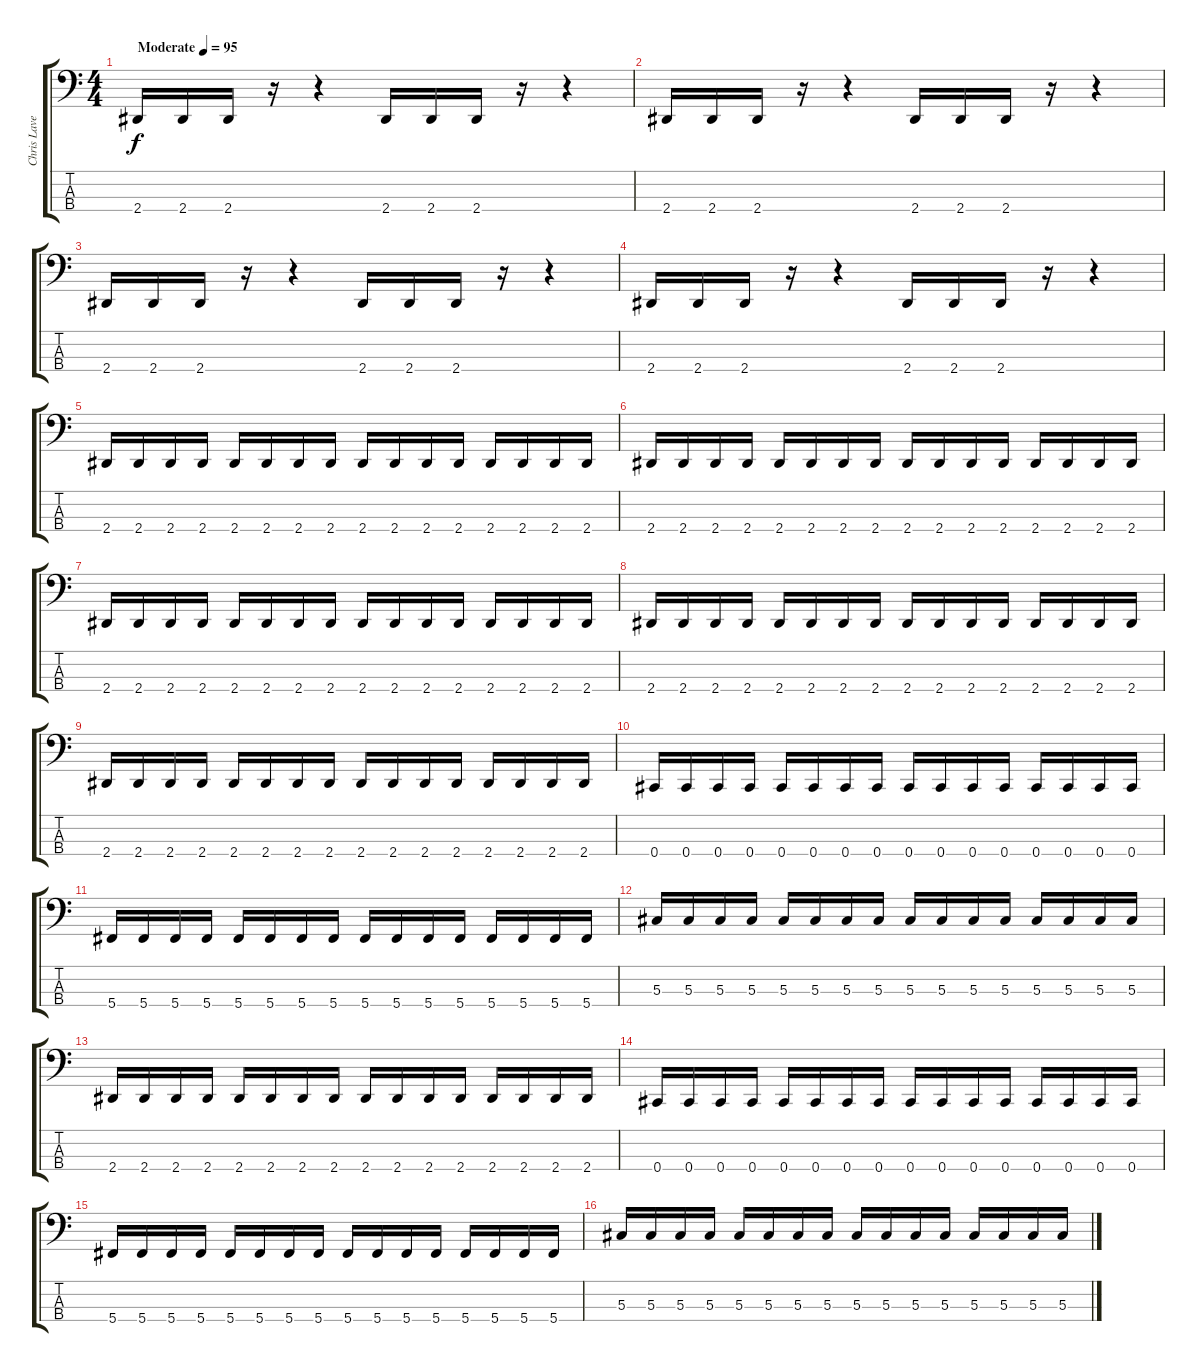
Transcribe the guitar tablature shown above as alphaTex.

\track ("Chris Lavery (Bass)" "Chris Lave") {instrument electricbasspick}
\staff {score tabs}
\tuning (Gb2 Db2 Ab1 Db1) {hide}
\ts (4 4)
\tempo (95 "Moderate")
\clef f4
\ks c
2.4.16{dy f instrument electricbasspick} 2.4.16 2.4.16 r.16 r.4 2.4.16 2.4.16 2.4.16 r.16 r.4 |
2.4.16 2.4.16 2.4.16 r.16 r.4 2.4.16 2.4.16 2.4.16 r.16 r.4 |
2.4.16 2.4.16 2.4.16 r.16 r.4 2.4.16 2.4.16 2.4.16 r.16 r.4 |
2.4.16 2.4.16 2.4.16 r.16 r.4 2.4.16 2.4.16 2.4.16 r.16 r.4 |
2.4.16 2.4.16 2.4.16 2.4.16 2.4.16 2.4.16 2.4.16 2.4.16 2.4.16 2.4.16 2.4.16 2.4.16 2.4.16 2.4.16 2.4.16 2.4.16 |
2.4.16 2.4.16 2.4.16 2.4.16 2.4.16 2.4.16 2.4.16 2.4.16 2.4.16 2.4.16 2.4.16 2.4.16 2.4.16 2.4.16 2.4.16 2.4.16 |
2.4.16 2.4.16 2.4.16 2.4.16 2.4.16 2.4.16 2.4.16 2.4.16 2.4.16 2.4.16 2.4.16 2.4.16 2.4.16 2.4.16 2.4.16 2.4.16 |
2.4.16 2.4.16 2.4.16 2.4.16 2.4.16 2.4.16 2.4.16 2.4.16 2.4.16 2.4.16 2.4.16 2.4.16 2.4.16 2.4.16 2.4.16 2.4.16 |
2.4.16 2.4.16 2.4.16 2.4.16 2.4.16 2.4.16 2.4.16 2.4.16 2.4.16 2.4.16 2.4.16 2.4.16 2.4.16 2.4.16 2.4.16 2.4.16 |
0.4.16 0.4.16 0.4.16 0.4.16 0.4.16 0.4.16 0.4.16 0.4.16 0.4.16 0.4.16 0.4.16 0.4.16 0.4.16 0.4.16 0.4.16 0.4.16 |
5.4.16 5.4.16 5.4.16 5.4.16 5.4.16 5.4.16 5.4.16 5.4.16 5.4.16 5.4.16 5.4.16 5.4.16 5.4.16 5.4.16 5.4.16 5.4.16 |
5.3.16 5.3.16 5.3.16 5.3.16 5.3.16 5.3.16 5.3.16 5.3.16 5.3.16 5.3.16 5.3.16 5.3.16 5.3.16 5.3.16 5.3.16 5.3.16 |
2.4.16 2.4.16 2.4.16 2.4.16 2.4.16 2.4.16 2.4.16 2.4.16 2.4.16 2.4.16 2.4.16 2.4.16 2.4.16 2.4.16 2.4.16 2.4.16 |
0.4.16 0.4.16 0.4.16 0.4.16 0.4.16 0.4.16 0.4.16 0.4.16 0.4.16 0.4.16 0.4.16 0.4.16 0.4.16 0.4.16 0.4.16 0.4.16 |
5.4.16 5.4.16 5.4.16 5.4.16 5.4.16 5.4.16 5.4.16 5.4.16 5.4.16 5.4.16 5.4.16 5.4.16 5.4.16 5.4.16 5.4.16 5.4.16 |
5.3.16 5.3.16 5.3.16 5.3.16 5.3.16 5.3.16 5.3.16 5.3.16 5.3.16 5.3.16 5.3.16 5.3.16 5.3.16 5.3.16 5.3.16 5.3.16
